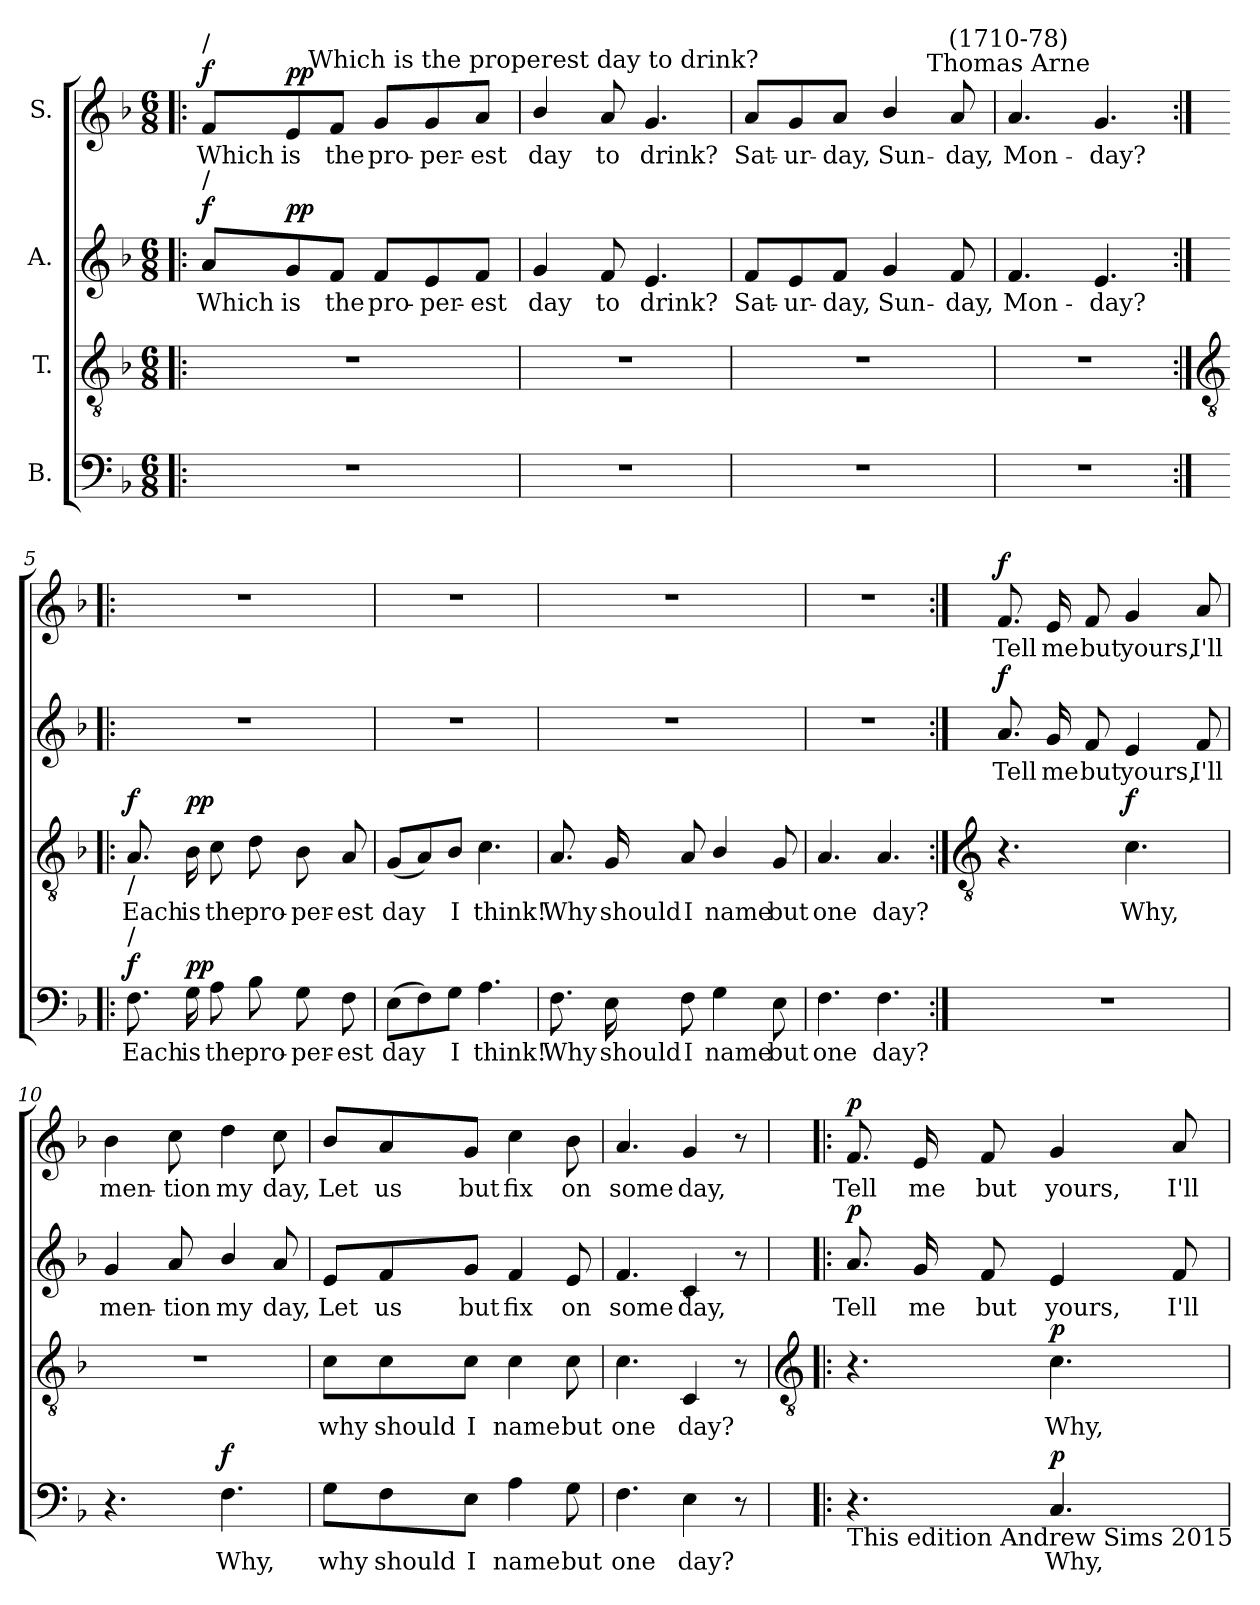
**kern	**text	**dynam	**kern	**text	**dynam	**kern	**text	**dynam	**kern	**text	**dynam
*part4	*part4	*part4	*part3	*part3	*part3	*part2	*part2	*part2	*part1	*part1	*part1
*staff4	*staff4	*staff4	*staff3	*staff3	*staff3	*staff2	*staff2	*staff2	*staff1	*staff1	*staff1
*I"B.	*	*	*I"T.	*	*	*I"A.	*	*	*I"S.	*	*
*clefF4	*	*	*clefGv2	*	*	*clefG2	*	*	*clefG2	*	*
*k[b-]	*	*	*k[b-]	*	*	*k[b-]	*	*	*k[b-]	*	*
*F:	*	*	*F:	*	*	*F:	*	*	*F:	*	*
*M6/8	*	*	*M6/8	*	*	*M6/8	*	*	*M6/8	*	*
=1!|:	=1!|:	=1!|:	=1!|:	=1!|:	=1!|:	=1!|:	=1!|:	=1!|:	=1!|:	=1!|:	=1!|:
!	!	!	!	!	!	!	!	!	!LO:TX:a:t=/	!	!
!	!	!	!	!	!	!LO:TX:a:t=/	!	!	!	!	!
!LO:N:vis=1	!	!	!LO:N:vis=1	!	!	!	!LO:LY:b	!LO:DY:a	!	!LO:LY:b	!LO:DY:a
2.r	.	.	2.r	.	.	8aL	Which	f	8fL	Which	f
!	!	!	!	!	!	!	!LO:LY:b	!LO:DY:a	!	!LO:LY:b	!LO:DY:a
.	.	.	.	.	.	8g	is	pp	8e	is	pp
!	!	!	!	!	!	!	!LO:LY:b	!	!	!LO:LY:b	!
.	.	.	.	.	.	8fJ	the	.	8fJ	the	.
!	!	!	!	!	!	!	!LO:LY:b	!	!	!LO:LY:b	!
.	.	.	.	.	.	8fL	pro-	.	8gL	pro-	.
!	!	!	!	!	!	!	!LO:LY:b	!	!	!LO:LY:b	!
.	.	.	.	.	.	8e	-per-	.	8g	-per-	.
!	!	!	!	!	!	!	!LO:LY:b	!	!	!LO:LY:b	!
.	.	.	.	.	.	8fJ	-est	.	8aJ	-est	.
=2	=2	=2	=2	=2	=2	=2	=2	=2	=2	=2	=2
!	!	!	!	!	!	!	!	!	!LO:TX:a:cj:t=Which is the properest day to drink?	!	!
!LO:N:vis=1	!	!	!LO:N:vis=1	!	!	!	!LO:LY:b	!	!	!LO:LY:b	!
2.r	.	.	2.r	.	.	4g	day	.	4b-/	day	.
!	!	!	!	!	!	!	!LO:LY:b	!	!	!LO:LY:b	!
.	.	.	.	.	.	8f	to	.	8a	to	.
!	!	!	!	!	!	!	!LO:LY:b	!	!	!LO:LY:b	!
.	.	.	.	.	.	4.e	drink?	.	4.g	drink?	.
=3	=3	=3	=3	=3	=3	=3	=3	=3	=3	=3	=3
!LO:N:vis=1	!	!	!LO:N:vis=1	!	!	!	!LO:LY:b	!	!	!LO:LY:b	!
2.r	.	.	2.r	.	.	8fL	Sat-	.	8aL	Sat-	.
!	!	!	!	!	!	!	!LO:LY:b	!	!	!LO:LY:b	!
.	.	.	.	.	.	8e	-ur-	.	8g	-ur-	.
!	!	!	!	!	!	!	!LO:LY:b	!	!	!LO:LY:b	!
.	.	.	.	.	.	8fJ	-day,	.	8aJ	-day,	.
!	!	!	!	!	!	!	!LO:LY:b	!	!	!LO:LY:b	!
.	.	.	.	.	.	4g	Sun-	.	4b-/	Sun-	.
!	!	!	!	!	!	!	!LO:LY:b	!	!	!LO:LY:b	!
.	.	.	.	.	.	8f	-day,	.	8a	-day,	.
=4	=4	=4	=4	=4	=4	=4	=4	=4	=4	=4	=4
!	!	!	!	!	!	!	!	!	!LO:TX:a:cj:t=Thomas Arne	!	!
!	!	!	!	!	!	!	!	!	!LO:TX:a:cj:t=(1710-78)	!	!
!LO:N:vis=1	!	!	!LO:N:vis=1	!	!	!	!LO:LY:b	!	!	!LO:LY:b	!
2.r	.	.	2.r	.	.	4.f	Mon-	.	4.a	Mon-	.
!	!	!	!	!	!	!	!LO:LY:b	!	!	!LO:LY:b	!
.	.	.	.	.	.	4.e	-day?	.	4.g	-day?	.
!!LO:LB:g=z
=5:|!|:	=5:|!|:	=5:|!|:	=5:|!|:	=5:|!|:	=5:|!|:	=5:|!|:	=5:|!|:	=5:|!|:	=5:|!|:	=5:|!|:	=5:|!|:
*	*	*	*clefGv2	*	*	*	*	*	*	*	*
!	!	!	!LO:TX:b:t=/	!	!	!	!	!	!	!	!
!LO:TX:a:t=/	!	!	!	!	!	!	!	!	!	!	!
!	!LO:LY:b	!LO:DY:a	!	!LO:LY:b	!LO:DY:a	!LO:N:vis=1	!	!	!LO:N:vis=1	!	!
8.FL	Each	f	8.AL	Each	f	2.r	.	.	2.r	.	.
!	!LO:LY:b	!LO:DY:a	!	!LO:LY:b	!LO:DY:a	!	!	!	!	!	!
16GL	is	pp	16B-L	is	pp	.	.	.	.	.	.
!	!LO:LY:b	!	!	!LO:LY:b	!	!	!	!	!	!	!
8AJ	the	.	8cJ	the	.	.	.	.	.	.	.
!	!LO:LY:b	!	!	!LO:LY:b	!	!	!	!	!	!	!
8B-L	pro-	.	8dL	pro-	.	.	.	.	.	.	.
!	!LO:LY:b	!	!	!LO:LY:b	!	!	!	!	!	!	!
8G	-per-	.	8B-	-per-	.	.	.	.	.	.	.
!	!LO:LY:b	!	!	!LO:LY:b	!	!	!	!	!	!	!
8FJ	-est	.	8AJ	-est	.	.	.	.	.	.	.
=6	=6	=6	=6	=6	=6	=6	=6	=6	=6	=6	=6
!	!LO:LY:b	!	!	!LO:LY:b	!	!LO:N:vis=1	!	!	!LO:N:vis=1	!	!
(>8EL	day	.	(<8GL	day	.	2.r	.	.	2.r	.	.
8F)	.	.	8A)	.	.	.	.	.	.	.	.
!	!LO:LY:b	!	!	!LO:LY:b	!	!	!	!	!	!	!
8GJ	I	.	8B-J	I	.	.	.	.	.	.	.
!	!LO:LY:b	!	!	!LO:LY:b	!	!	!	!	!	!	!
4.A	think!	.	4.c	think!	.	.	.	.	.	.	.
=7	=7	=7	=7	=7	=7	=7	=7	=7	=7	=7	=7
!	!LO:LY:b	!	!	!LO:LY:b	!	!LO:N:vis=1	!	!	!LO:N:vis=1	!	!
8.FL	Why	.	8.AL	Why	.	2.r	.	.	2.r	.	.
!	!LO:LY:b	!	!	!LO:LY:b	!	!	!	!	!	!	!
16EL	should	.	16GL	should	.	.	.	.	.	.	.
!	!LO:LY:b	!	!	!LO:LY:b	!	!	!	!	!	!	!
8FJ	I	.	8AJ	I	.	.	.	.	.	.	.
!	!LO:LY:b	!	!	!LO:LY:b	!	!	!	!	!	!	!
4G	name	.	4B-/	name	.	.	.	.	.	.	.
!	!LO:LY:b	!	!	!LO:LY:b	!	!	!	!	!	!	!
8E	but	.	8G	but	.	.	.	.	.	.	.
=8	=8	=8	=8	=8	=8	=8	=8	=8	=8	=8	=8
!	!LO:LY:b	!	!	!LO:LY:b	!	!LO:N:vis=1	!	!	!LO:N:vis=1	!	!
4.F	one	.	4.A	one	.	2.r	.	.	2.r	.	.
!	!LO:LY:b	!	!	!LO:LY:b	!	!	!	!	!	!	!
4.F	day?	.	4.A	day?	.	.	.	.	.	.	.
!!LO:LB:g=z
=9:|!	=9:|!	=9:|!	=9:|!	=9:|!	=9:|!	=9:|!	=9:|!	=9:|!	=9:|!	=9:|!	=9:|!
*	*	*	*clefGv2	*	*	*	*	*	*	*	*
!LO:N:vis=1	!	!	!	!	!	!	!LO:LY:b	!LO:DY:a	!	!LO:LY:b	!LO:DY:a
2.r	.	.	4.r	.	.	8.aL	Tell	f	8.fL	Tell	f
!	!	!	!	!	!	!	!LO:LY:b	!	!	!LO:LY:b	!
.	.	.	.	.	.	16gL	me	.	16eL	me	.
!	!	!	!	!	!	!	!LO:LY:b	!	!	!LO:LY:b	!
.	.	.	.	.	.	8fJ	but	.	8fJ	but	.
!	!	!	!	!LO:LY:b	!LO:DY:b	!	!LO:LY:b	!	!	!LO:LY:b	!
.	.	.	4.c	Why,	f	4e	yours,	.	4g	yours,	.
!	!	!	!	!	!	!	!LO:LY:b	!	!	!LO:LY:b	!
.	.	.	.	.	.	8f	I'll	.	8a	I'll	.
=10	=10	=10	=10	=10	=10	=10	=10	=10	=10	=10	=10
!	!	!	!LO:N:vis=1	!	!	!	!LO:LY:b	!	!	!LO:LY:b	!
4.r	.	.	2.r	.	.	4g	men-	.	4b-	men-	.
!	!	!	!	!	!	!	!LO:LY:b	!	!	!LO:LY:b	!
.	.	.	.	.	.	8a	-tion	.	8cc	-tion	.
!	!LO:LY:b	!LO:DY:a	!	!	!	!	!LO:LY:b	!	!	!LO:LY:b	!
4.F	Why,	f	.	.	.	4b-/	my	.	4dd	my	.
!	!	!	!	!	!	!	!LO:LY:b	!	!	!LO:LY:b	!
.	.	.	.	.	.	8a	day,	.	8cc	day,	.
=11	=11	=11	=11	=11	=11	=11	=11	=11	=11	=11	=11
!	!LO:LY:b	!	!	!LO:LY:b	!	!	!LO:LY:b	!	!	!LO:LY:b	!
8GL	why	.	8cL	why	.	8eL	Let	.	8b-L	Let	.
!	!LO:LY:b	!	!	!LO:LY:b	!	!	!LO:LY:b	!	!	!LO:LY:b	!
8F	should	.	8c	should	.	8f	us	.	8a	us	.
!	!LO:LY:b	!	!	!LO:LY:b	!	!	!LO:LY:b	!	!	!LO:LY:b	!
8EJ	I	.	8cJ	I	.	8gJ	but	.	8gJ	but	.
!	!LO:LY:b	!	!	!LO:LY:b	!	!	!LO:LY:b	!	!	!LO:LY:b	!
4A	name	.	4c	name	.	4f	fix	.	4cc	fix	.
!	!LO:LY:b	!	!	!LO:LY:b	!	!	!LO:LY:b	!	!	!LO:LY:b	!
8G	but	.	8c	but	.	8e	on	.	8b-	on	.
=12	=12	=12	=12	=12	=12	=12	=12	=12	=12	=12	=12
!	!LO:LY:b	!	!	!LO:LY:b	!	!	!LO:LY:b	!	!	!LO:LY:b	!
4.F	one	.	4.c	one	.	4.f	some	.	4.a	some	.
!	!LO:LY:b	!	!	!LO:LY:b	!	!	!LO:LY:b	!	!	!LO:LY:b	!
4E	day?	.	4C	day?	.	4c	day,	.	4g	day,	.
8r	.	.	8r	.	.	8r	.	.	8r	.	.
!!LO:LB:g=z
=13!|:	=13!|:	=13!|:	=13!|:	=13!|:	=13!|:	=13!|:	=13!|:	=13!|:	=13!|:	=13!|:	=13!|:
*	*	*	*clefGv2	*	*	*	*	*	*	*	*
!LO:TX:b:t=This edition  Andrew Sims 2015	!	!	!	!	!	!	!	!	!	!	!
!	!	!	!	!	!	!	!LO:LY:b	!LO:DY:a	!	!LO:LY:b	!LO:DY:a
4.r	.	.	4.r	.	.	8.aL	Tell	p	8.fL	Tell	p
!	!	!	!	!	!	!	!LO:LY:b	!	!	!LO:LY:b	!
.	.	.	.	.	.	16gL	me	.	16eL	me	.
!	!	!	!	!	!	!	!LO:LY:b	!	!	!LO:LY:b	!
.	.	.	.	.	.	8fJ	but	.	8fJ	but	.
!	!LO:LY:b	!LO:DY:a	!	!LO:LY:b	!LO:DY:a	!	!LO:LY:b	!	!	!LO:LY:b	!
4.C	Why,	p	4.c	Why,	p	4e	yours,	.	4g	yours,	.
!	!	!	!	!	!	!	!LO:LY:b	!	!	!LO:LY:b	!
.	.	.	.	.	.	8f	I'll	.	8a	I'll	.
=	=	=	=	=	=	=	=	=	=	=	=
*-	*-	*-	*-	*-	*-	*-	*-	*-	*-	*-	*-
